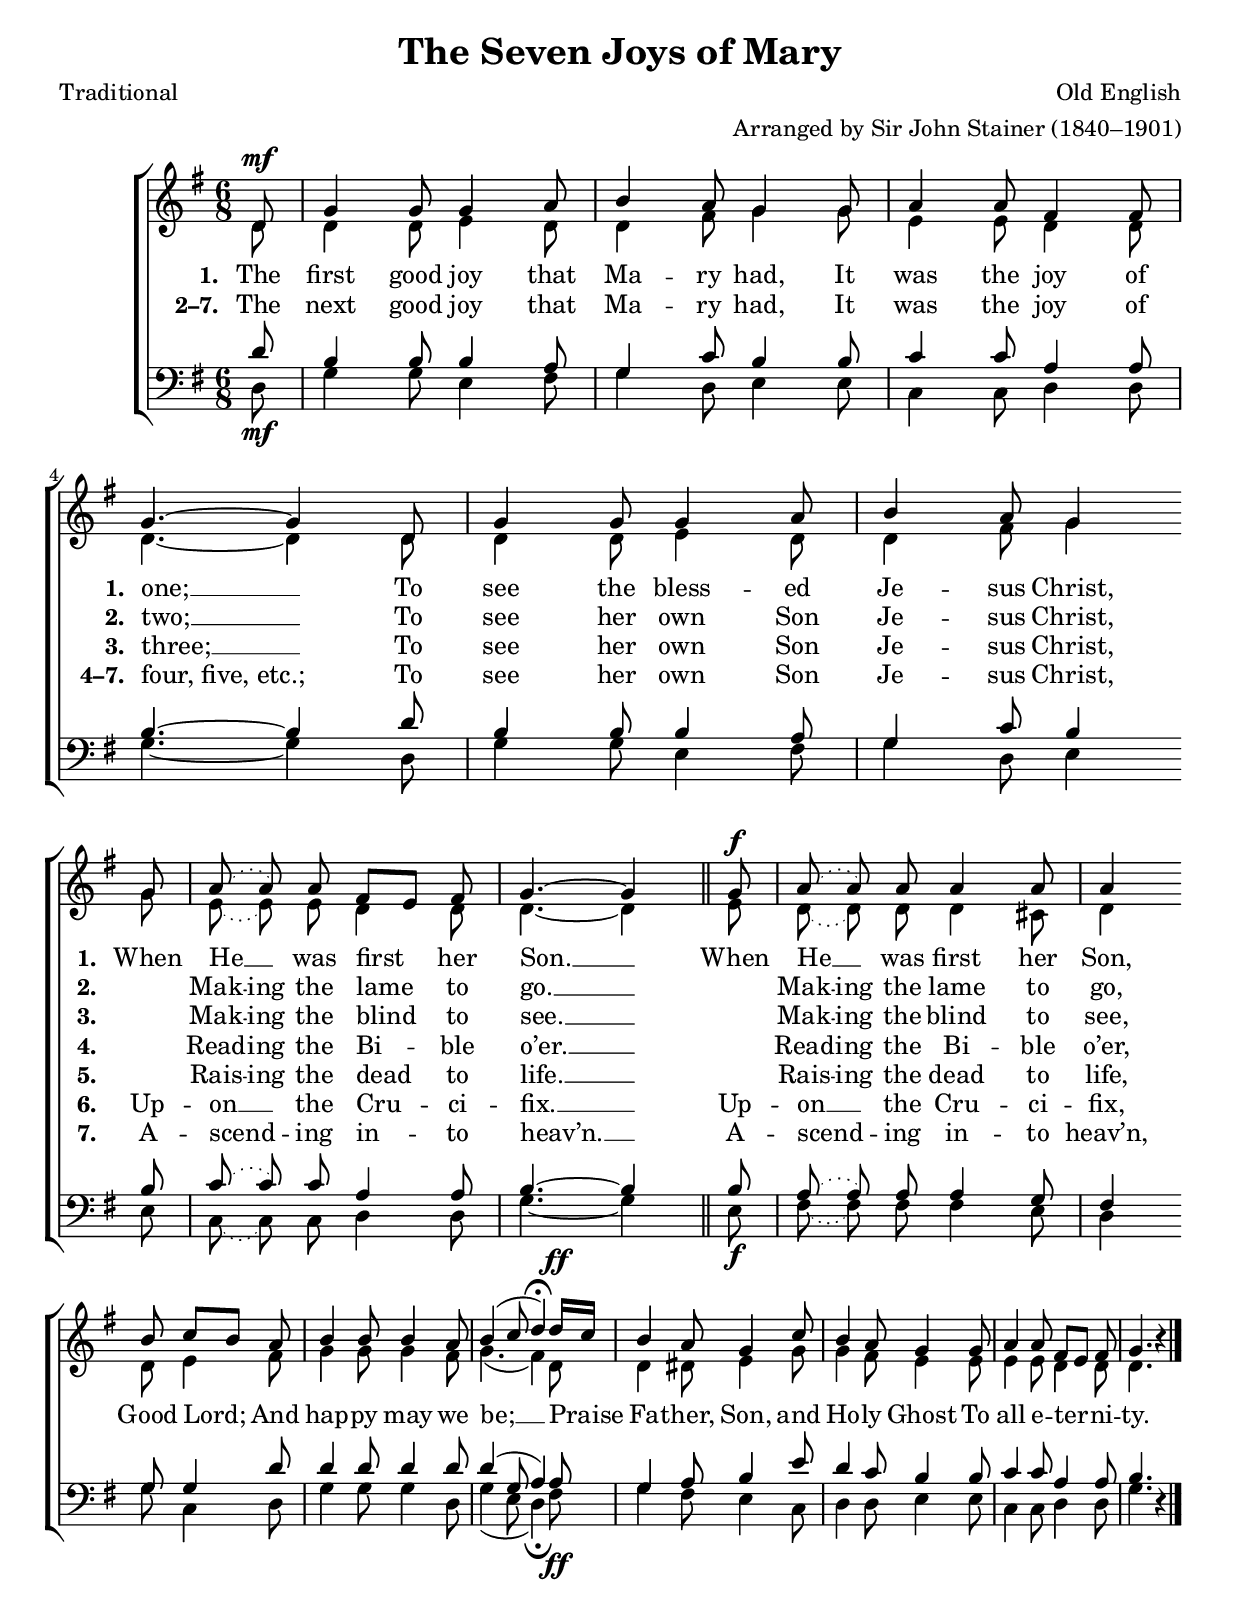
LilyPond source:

\version "2.14.2"
\include "util.ly"
\header {
  title = "The Seven Joys of Mary"
  poet = "Traditional"
  composer = "Old English"
  arranger = "Arranged by Sir John Stainer (1840–1901)"
  %tagline = \markup { "from" \italic {Christmas Carols, New and Old}}
}

global = {
  \key g \major
  \time 6/8
  \autoBeamOff
  %\override DynamicLineSpanner #'staff-padding = #0.0
  %\override DynamicLineSpanner #'Y-extent = #'(0 . 0)
}

sopMusic = \relative c' {
  \partial 8 d8^\mf |
  g4 g8 g4 a8 |
  b4 a8 g4 g8 |
  a4 a8 fis4 fis8 | \break
  
  g4.~ g4 d8 |
  g4 g8 g4 a8 |
  b4 a8 g4 | \bar""\break g8 |
  
  \slurDotted a8( a) a8 fis8[ e] fis |
  g4.~ g4 \bar "||"
  g8^\f |
  a8( a) a8 a4 a8 |
  a4 | \bar""\break
  
  \slurSolid
  b8 c[ b] a |
  b4 b8 b4 a8 |
  b4( c8 d4\fermata) d16[^\ff c] |
  
  b4 a8 g4 c8 |
  b4 a8 g4 g8 |
  a4 a8 fis8[ e] fis |
  \partial 8*5 g4. b4\rest \bar "|."
}
sopWords = \lyricmode {
  
}

altoMusic = \relative c' {
  d8 |
  d4 d8 e4 d8 |
  d4 fis8 g4 g8 |
  e4 e8 d4 d8 |
  
  d4.~ d4 d8 |
  d4 d8 e4 d8 |
  d4 fis8 g4 g8 |
  
  \slurDotted
  e8( e) e8 d4 d8 |
  d4.~ d4 |
  e8 |
  d8( d) d8 d4 cis8 |
  d4 |
  
  \slurSolid
  d8 e4 fis8 |
  g4 g8 g4 fis8 |
  g4.( fis4) d8 |
  
  d4 dis8 e4 g8 |
  g4 fis8 e4 e8 |
  e4 e8 d4 d8 |
  d4. s4 \bar "|."
}
altoWords = \lyricmode {
  \dropLyricsVII
  \set stanza = #"1. "
  The first good joy that Ma -- ry had, It was the joy of
  \set stanza = "1. "
  one; __
  To see the bless -- ed Je -- sus Christ,
  \set stanza = "1. "
  When He __ was first her Son. __
  When He __ was first her Son,
  
  Good Lord; And hap -- py may we be; __
  Praise Fa -- ther, Son, and Ho -- ly Ghost To all e -- ter -- ni -- ty.
}
altoWordsII = \lyricmode {
  \dropLyricsVII
  \set stanza = #"2–7. "
  The next good joy that Ma -- ry had, It was the joy of
  \set stanza = "2. "
  two; __
  To see her own Son Je -- sus Christ,
  \set stanza = "2. "
  \set ignoreMelismata = ##t
  "" Mak -- ing the lame _ to go. __ _
  "" Mak -- ing the lame to go,
}
altoWordsIII = \lyricmode {
  \dropLyricsVII
  \repeat unfold 13 { \skip 1}
  \set stanza = "3. "
  three; __ To see her own Son Je -- sus Christ,
  \set stanza = "3. "
  \set ignoreMelismata = ##t
  "" Mak -- ing the blind _ to see. __ _
  "" Mak -- ing the blind to see,
}
altoWordsIV = \lyricmode {
  \dropLyricsVII
  \repeat unfold 13 { \skip 1}
  \set stanza = "4–7. " "four, five, etc.;" To see her own Son Je -- sus Christ,
  \set stanza = "4. "
  \set ignoreMelismata = ##t
  "" Read -- ing the Bi -- _ ble o’er. __ _
  "" Read -- ing the Bi -- ble o’er,
}
altoWordsV = \lyricmode {
  \dropLyricsVII
  \repeat unfold 22 { \skip 1}
  \set stanza = "5. "
  \set ignoreMelismata = ##t
  "" Rais -- ing the dead _ to life. __ _
  "" Rais -- ing the dead to life,
}
altoWordsVI = \lyricmode {
  \dropLyricsVII
  \repeat unfold 22 { \skip 1}
  \set stanza = "6. "
  Up -- on __ the Cru -- ci -- fix. __
  Up -- on __ the Cru -- ci -- fix,
}
altoWordsVII = \lyricmode {
  \dropLyricsVII
  \repeat unfold 22 { \skip 1}
  \set stanza = "7. "
  A -- scend -- ing in -- to heav’n. __
  A -- scend -- ing in -- to heav’n,
}
tenorMusic = \relative c' {
  d8_\mf |
  b4 b8 b4 a8 |
  g4 c8 b4 b8 |
  c4 c8 a4 a8 |
  
  b4.~ b4 d8 |
  b4 b8 b4 a8 |
  g4 c8 b4 b8 |
  
  \slurDotted
  c8( c) c8 a4 a8 |
  b4.~ b4 |
  b8_\f |
  a8( a) a8 a4 g8 |
  fis4 |
  
  \slurSolid
  g8 g4 d'8 |
  d4 d8 d4 d8 |
  d4( g,8 a4) a8_\ff |
  
  g4 a8 b4 e8 |
  d4 c8 b4 b8 |
  c4 c8 a4 a8 |
  b4. s4 \bar "|."
}
tenorWords = \lyricmode {

}

bassMusic = \relative c {
  d8 |
  g4 g8 e4 fis8 |
  g4 d8 e4 e8 |
  c4 c8 d4 d8 |
  
  g4.~ g4 d8 |
  g4 g8 e4 fis8 |
  g4 d8 e4 e8 |
  
  \slurDotted
  c8( c) c8 d4 d8 |
  g4.~ g4 |
  e8 |
  fis8( fis) fis8 fis4 e8 |
  d4 |
  
  \slurSolid
  g8 c,4 d8 |
  g4 g8 g4 d8 |
  g4( e8 d4\fermata) fis8 |
  
  g4 fis8 e4 c8 |
  d4 d8 e4 e8 |
  c4 c8 d4 d8 |
  g4. d4\rest \bar "|."
}
bassWords = \lyricmode {

}

\score {
  <<
   \new ChoirStaff <<
%    \new Lyrics = sopranos \with { \override VerticalAxisGroup #'nonstaff-relatedstaff-spacing = #'((basic-distance . 1)) }
    \new Staff = women <<
      \new Voice = "sopranos" { \voiceOne << \global \sopMusic >> }
      \new Voice = "altos" { \voiceTwo << \global \altoMusic >> }
    >>
    \new Lyrics \with { alignAboveContext = #"women" \override VerticalAxisGroup #'nonstaff-relatedstaff-spacing = #'((basic-distance . 1))} \lyricsto "sopranos" \sopWords
    \new Lyrics = "altosVII"  \with { alignBelowContext = #"women" \override VerticalAxisGroup #'nonstaff-relatedstaff-spacing = #'((basic-distance . 1))} \lyricsto "sopranos" \altoWordsVII
    \new Lyrics = "altosVI"  \with { alignBelowContext = #"women" \override VerticalAxisGroup #'nonstaff-relatedstaff-spacing = #'((basic-distance . 1))} \lyricsto "sopranos" \altoWordsVI
    \new Lyrics = "altosV"  \with { alignBelowContext = #"women" \override VerticalAxisGroup #'nonstaff-relatedstaff-spacing = #'((basic-distance . 1))} \lyricsto "sopranos" \altoWordsV
    \new Lyrics = "altosIV"  \with { alignBelowContext = #"women" \override VerticalAxisGroup #'nonstaff-relatedstaff-spacing = #'((basic-distance . 1))} \lyricsto "sopranos" \altoWordsIV
    \new Lyrics = "altosIII"  \with { alignBelowContext = #"women" \override VerticalAxisGroup #'nonstaff-relatedstaff-spacing = #'((basic-distance . 1))} \lyricsto "sopranos" \altoWordsIII
    \new Lyrics = "altosII"  \with { alignBelowContext = #"women" \override VerticalAxisGroup #'nonstaff-relatedstaff-spacing = #'((basic-distance . 1))} \lyricsto "sopranos" \altoWordsII
    \new Lyrics = "altos"  \with { alignBelowContext = #"women" \override VerticalAxisGroup #'nonstaff-relatedstaff-spacing = #'((basic-distance . 1))} \lyricsto "sopranos" \altoWords
   \new Staff = men <<
      \clef bass
      \new Voice = "tenors" { \voiceOne << \global \tenorMusic >> }
      \new Voice = "basses" { \voiceTwo << \global \bassMusic >> }
    >>
    \new Lyrics \with { alignAboveContext = #"men" \override VerticalAxisGroup #'nonstaff-relatedstaff-spacing = #'((basic-distance . 1)) } \lyricsto "tenors" \tenorWords
    \new Lyrics \with { alignBelowContext = #"men" \override VerticalAxisGroup #'nonstaff-relatedstaff-spacing = #'((basic-distance . 1)) } \lyricsto "basses" \bassWords
  >>
%    \new PianoStaff << \new Staff { \new Voice { \pianoRH } } \new Staff { \clef "bass" \pianoLH } >>
  >>
  \layout { }
  \midi {
    \tempo 4 = 120
    \set Staff.midiInstrument = "flute"
  
    \context {
      \Voice
      \remove "Dynamic_performer"
    }
  }
}
